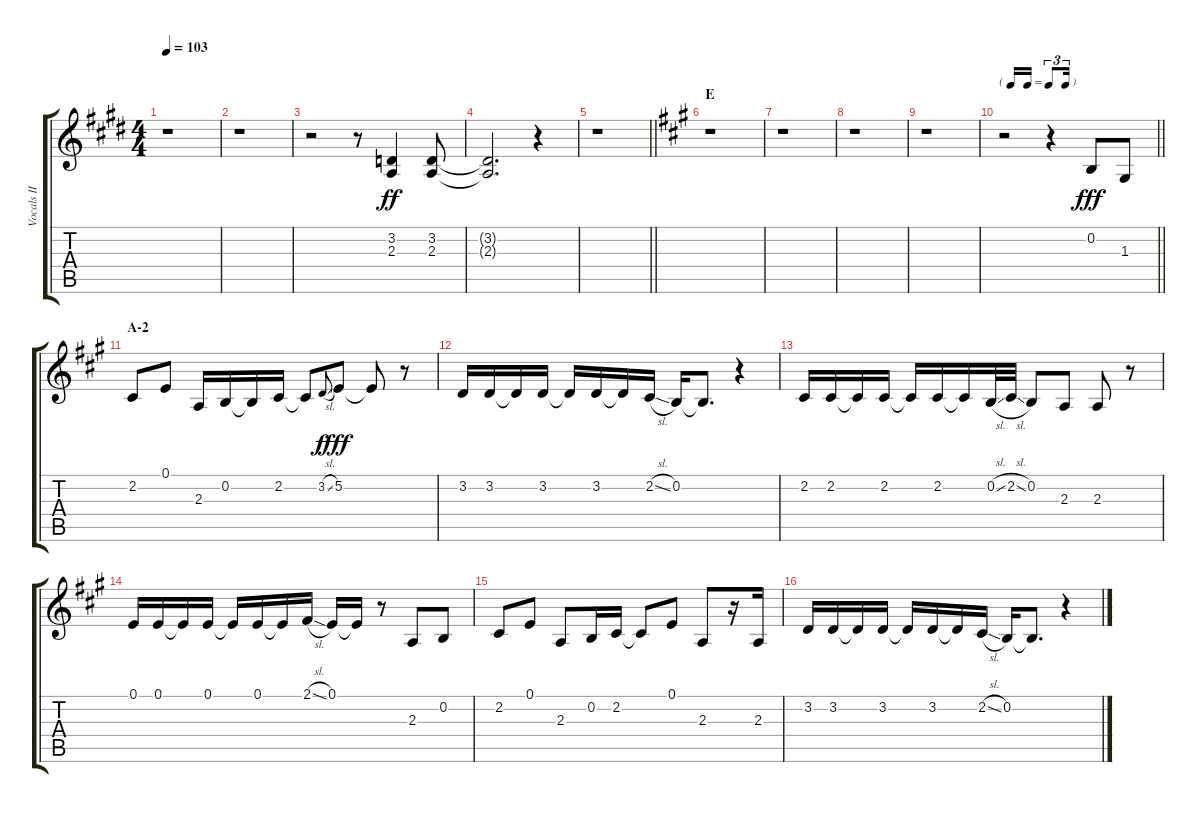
\track ("Vocals II" "Vocals II") {instrument voiceoohs}
\staff {score tabs}
\tuning (E4 B3 G3 D3 A2 E2) {hide}
\ts (4 4)
\tempo 103
\clef g2
\ks e
r.1{dy ff} |
r.1 |
r.2 r.8 (3.2 2.3).4 (3.2 2.3).8 |
(3.2{t} 2.3{t}).2{d} r.4 |
\barLineRight lightlight
r.1 |
\section ("" "E")
\ks a
r.1 |
r.1 |
r.1 |
r.1 |
\tf triplet16th
\barLineRight lightlight
r.2 r.4 0.2.8{dy fff} 1.3.8 |
\section ("" "A-2")
2.2.8 0.1.8 2.3.16 0.2.16 0.2{t}.16 2.2.16 2.2{t}.8 3.2{sl}.8{gr onbeat dy f} 5.2.8{dy fff} 5.2{t}.8 r.8 |
3.2.16 3.2.16 3.2{t}.16 3.2.16 3.2{t}.16 3.2.16 3.2{t}.16 2.2{sl}.16 0.2.16 0.2{t}.8{d} r.4 |
2.2.16 2.2.16 2.2{t}.16 2.2.16 2.2{t}.16 2.2.16 2.2{t}.16 0.2{sl}.32 2.2{sl}.32 0.2.8 2.3.8 2.3.8 r.8 |
0.1.16 0.1.16 0.1{t}.16 0.1.16 0.1{t}.16 0.1.16 0.1{t}.16 2.1{sl}.16 0.1.16 0.1{t}.16 r.8 2.3.8 0.2.8 |
2.2.8 0.1.8 2.3.8 0.2.16 2.2.16 2.2{t}.8 0.1.8 2.3.8 r.16 2.3.16 |
3.2.16 3.2.16 3.2{t}.16 3.2.16 3.2{t}.16 3.2.16 3.2{t}.16 2.2{sl}.16 0.2.16 0.2{t}.8{d} r.4
